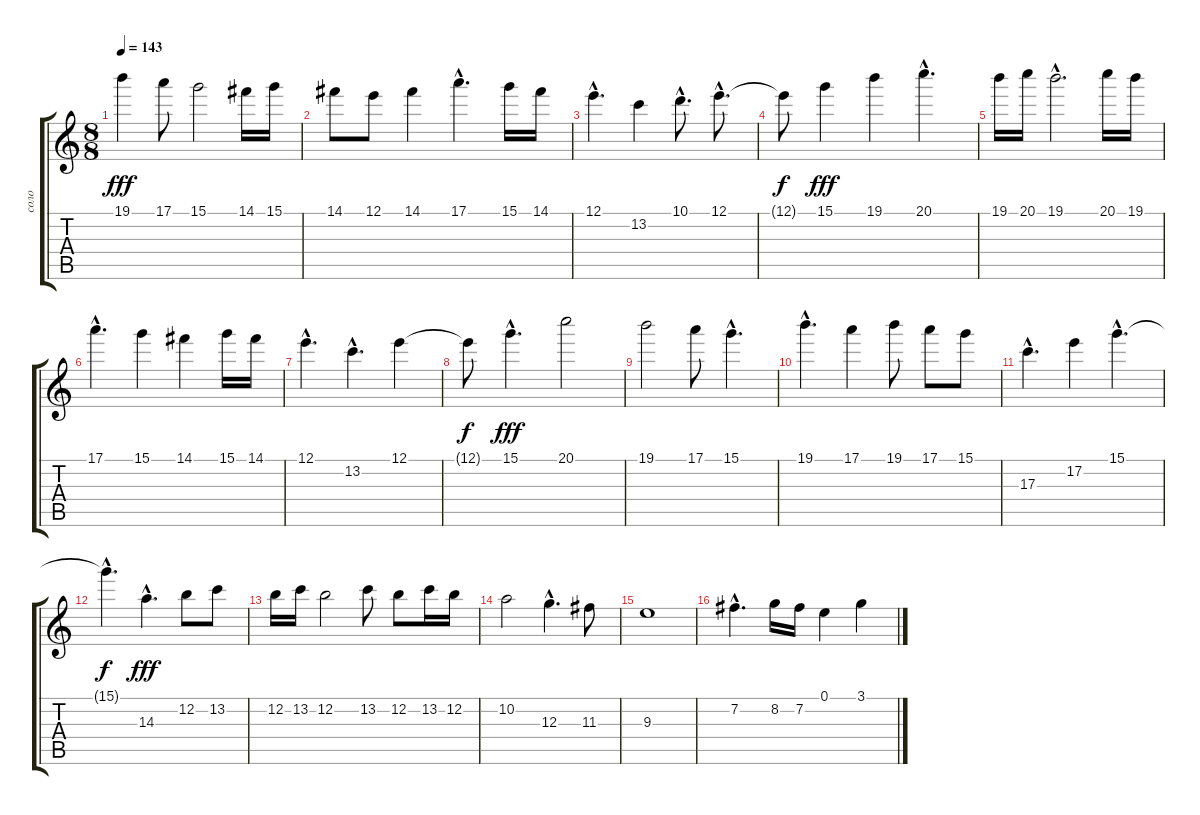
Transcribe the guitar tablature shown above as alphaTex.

\track ("соло" "соло") {instrument distortionguitar}
\staff {score tabs}
\tuning (E4 B3 G3 D3 A2 E2) {hide}
\ts (8 8)
\tempo 143
\clef g2
\ks c
19.1.4{dy fff} 17.1.8 15.1.2 14.1.16 15.1.16 |
14.1.8 12.1.8 14.1.4 17.1{hac}.4{d} 15.1.16 14.1.16 |
12.1{hac}.4{d} 13.2.4 10.1{hac}.8{d} 12.1{hac}.8{d} |
12.1{t}.8{dy f} 15.1.4{dy fff} 19.1.4 20.1{hac}.4{d} |
19.1.16 20.1.16 19.1{hac}.2{d} 20.1.16 19.1.16 |
17.1{hac}.4{d} 15.1.4 14.1.4 15.1.16 14.1.16 |
12.1{hac}.4{d} 13.2{hac}.4{d} 12.1.4 |
12.1{t}.8{dy f} 15.1{hac}.4{d dy fff} 20.1.2 |
19.1.2 17.1.8 15.1{hac}.4{d} |
19.1{hac}.4{d} 17.1.4 19.1.8 17.1.8 15.1.8 |
17.3{hac}.4{d} 17.2.4 15.1{hac}.4{d} |
15.1{hac t}.4{d dy f} 14.3{hac}.4{d dy fff} 12.2.8 13.2.8 |
12.2.16 13.2.16 12.2.2 13.2.8 12.2.8 13.2.16 12.2.16 |
10.2.2 12.3{hac}.4{d} 11.3.8 |
9.3.1 |
7.2{hac}.4{d} 8.2.16 7.2.16 0.1.4 3.1.4
